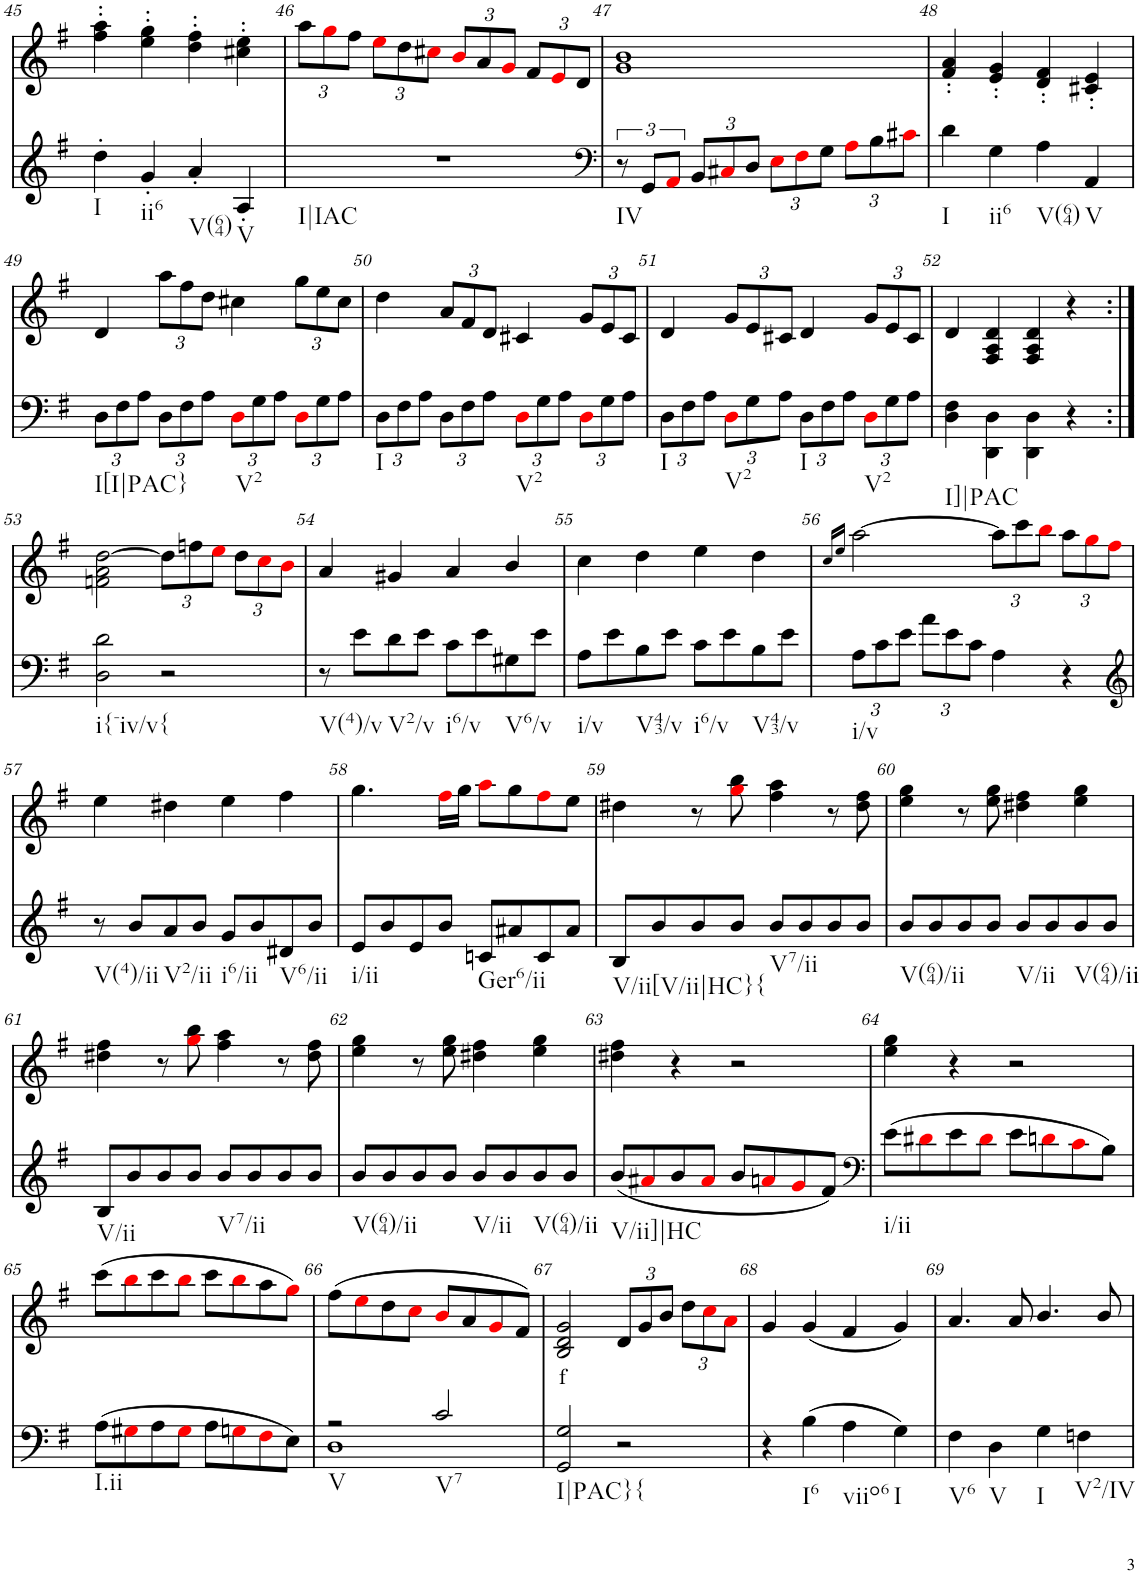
**kern	**kern	**text
*part2	*part1	*part1
*staff2	*staff1	*staff1
*I"piano	*I"piano	*
*I'Pno	*I'Pno	*
!!LO:PB:g=z
*clefG2	*clefG2	*
*k[f#]	*k[f#]	*
*G:	*G:	*
*M2/2	*M2/2	*
*met(c|)	*met(c|)	*
=45	=45	=45
!LO:TX:b:t=I	!	!
4dd'\	4ff#\' 4aa\'	.
!LO:TX:b:t=ii6	!	!
4g'/	4ee\' 4gg\'	.
!LO:TX:b:t=V(64)	!	!
4a'/	4dd\' 4ff#\'	.
!LO:TX:b:t=V	!	!
4A'/	4cc#X\' 4ee\'	.
=46	=46	=46
*	*Xbrackettup	*
!LO:TX:b:t=I|IAC	!	!
1r	12aa\L	.
.	12ggi\	.
.	12ff#\J	.
.	12eei\L	.
.	12dd\	.
.	12cc#Xi\J	.
.	12bi/L	.
.	12a/	.
.	12gi/J	.
.	12f#/L	.
.	12ei/	.
.	12d/J	.
=47	=47	=47
*clefF4	*	*
!LO:TX:b:t=IV	!	!
12r	1g 1b	.
12GG/L	.	.
12AAi/J	.	.
*Xbrackettup	*	*
12BB/L	.	.
12C#Xi/	.	.
12D/J	.	.
12Ei\L	.	.
12F#i\	.	.
12G\J	.	.
12Ai\L	.	.
12B\	.	.
12c#Xi\J	.	.
=48	=48	=48
!LO:TX:b:t=I	!	!
4d\	4f#/' 4a/'	.
!LO:TX:b:t=ii6	!	!
4G\	4e/' 4g/'	.
!LO:TX:b:t=V(64)	!	!
4A\	4d/' 4f#/'	.
!LO:TX:b:t=V	!	!
4AA/	4c#X/' 4e/'	.
!!LO:LB:g=z
=49	=49	=49
!LO:TX:b:t=I[I|PAC}	!	!
12D\L	4d/	.
12F#\	.	.
12A\J	.	.
12D\L	12aa\L	.
12F#\	12ff#\	.
12A\J	12dd\J	.
!LO:TX:b:t=V2	!	!
12Di\L	4cc#X\	.
12G\	.	.
12A\J	.	.
12Di\L	12gg\L	.
12G\	12ee\	.
12A\J	12cc#\J	.
=50	=50	=50
!LO:TX:b:t=I	!	!
12D\L	4dd\	.
12F#\	.	.
12A\J	.	.
12D\L	12a/L	.
12F#\	12f#/	.
12A\J	12d/J	.
!LO:TX:b:t=V2	!	!
12Di\L	4c#X/	.
12G\	.	.
12A\J	.	.
12Di\L	12g/L	.
12G\	12e/	.
12A\J	12c#/J	.
=51	=51	=51
!LO:TX:b:t=I	!	!
12D\L	4d/	.
12F#\	.	.
12A\J	.	.
!LO:TX:b:t=V2	!	!
12Di\L	12g/L	.
12G\	12e/	.
12A\J	12c#X/J	.
!LO:TX:b:t=I	!	!
12D\L	4d/	.
12F#\	.	.
12A\J	.	.
!LO:TX:b:t=V2	!	!
12Di\L	12g/L	.
12G\	12e/	.
12A\J	12c#/J	.
=52	=52	=52
!LO:TX:b:t=I]|PAC	!	!
4D\ 4F#\	4d/	.
4DD\ 4D\	4F#/ 4A/ 4d/	.
4DD\ 4D\	4F#/ 4A/ 4d/	.
4r	4r	.
!!LO:LB:g=z
=53:|!	=53:|!	=53:|!
!LO:TX:b:t=i{-iv/v{	!	!
!	!	!LO:LY:b
2D\ 2d\	2fn\ 2a\ [2dd\	f
2r	12dd\L]	.
!	!	!LO:LY:b
.	12ffn\	p
.	12eei\J	.
.	12dd\L	.
.	12cci\	.
.	12bi\J	.
=54	=54	=54
!LO:TX:b:t=V(4)/v	!	!
8r	4a/	.
8e\L	.	.
!LO:TX:b:t=V2/v	!	!
8d\	4g#X/	.
8e\J	.	.
!LO:TX:b:t=i6/v	!	!
8c\L	4a/	.
8e\	.	.
!LO:TX:b:t=V6/v	!	!
8G#X\	4b/	.
8e\J	.	.
=55	=55	=55
!LO:TX:b:t=i/v	!	!
8A\L	4cc\	.
8e\	.	.
!LO:TX:b:t=V43/v	!	!
8B\	4dd\	.
8e\J	.	.
!LO:TX:b:t=i6/v	!	!
8c\L	4ee\	.
8e\	.	.
!LO:TX:b:t=V43/v	!	!
8B\	4dd\	.
8e\J	.	.
=56	=56	=56
.	16qcc/LL	.
.	16qee/JJ	.
!LO:TX:b:t=i/v	!	!
!	!	!LO:LY:b
12A\L	[2aa\	f
12c\	.	.
12e\J	.	.
12a\L	.	.
12e\	.	.
12c\J	.	.
4A\	12aa\L]	.
!	!	!LO:LY:b
.	12ccc\	p
.	12bbi\J	.
4r	12aa\L	.
.	12ggi\	.
.	12ff#i\J	.
!!LO:LB:g=z
=57	=57	=57
*clefG2	*	*
!LO:TX:b:t=V(4)/ii	!	!
8r	4ee\	.
8b/L	.	.
!LO:TX:b:t=V2/ii	!	!
8a/	4dd#X\	.
8b/J	.	.
!LO:TX:b:t=i6/ii	!	!
8g/L	4ee\	.
8b/	.	.
!LO:TX:b:t=V6/ii	!	!
8d#X/	4ff#\	.
8b/J	.	.
=58	=58	=58
!LO:TX:b:t=i/ii	!	!
8e/L	4.gg\	.
8b/	.	.
8e/	.	.
8b/J	16ff#i\LL	.
.	16gg\JJ	.
!LO:TX:b:t=Ger6/ii	!	!
8cn/L	8aai\L	.
8a#X/	8gg\	.
8c/	8ff#i\	.
8a#/J	8ee\J	.
=59	=59	=59
!LO:TX:b:t=V/ii[V/ii|HC}{	!	!
8B/L	4dd#X\	.
8b/	.	.
8b/	8r	.
8b/J	8ggi\ 8bb\	.
!LO:TX:b:t=V7/ii	!	!
8b/L	4ff#\ 4aa\	.
8b/	.	.
8b/	8r	.
8b/J	8dd#\ 8ff#\	.
=60	=60	=60
!LO:TX:b:t=V(64)/ii	!	!
8b/L	4ee\ 4gg\	.
8b/	.	.
8b/	8r	.
8b/J	8ee\ 8gg\	.
!LO:TX:b:t=V/ii	!	!
8b/L	4dd#X\ 4ff#\	.
8b/	.	.
!LO:TX:b:t=V(64)/ii	!	!
8b/	4ee\ 4gg\	.
8b/J	.	.
!!LO:LB:g=z
=61	=61	=61
!LO:TX:b:t=V/ii	!	!
8B/L	4dd#X\ 4ff#\	.
8b/	.	.
8b/	8r	.
8b/J	8ggi\ 8bb\	.
!LO:TX:b:t=V7/ii	!	!
8b/L	4ff#\ 4aa\	.
8b/	.	.
8b/	8r	.
8b/J	8dd#\ 8ff#\	.
=62	=62	=62
!LO:TX:b:t=V(64)/ii	!	!
8b/L	4ee\ 4gg\	.
8b/	.	.
8b/	8r	.
8b/J	8ee\ 8gg\	.
!LO:TX:b:t=V/ii	!	!
8b/L	4dd#X\ 4ff#\	.
8b/	.	.
!LO:TX:b:t=V(64)/ii	!	!
8b/	4ee\ 4gg\	.
8b/J	.	.
=63	=63	=63
!LO:TX:b:t=V/ii]|HC	!	!
(8b/L	4dd#X\ 4ff#\	.
8a#Xi/	.	.
8b/	4r	.
8a#i/J	.	.
8b/L	2r	.
8ani/	.	.
8gi/	.	.
8f#/J)	.	.
=64	=64	=64
*clefF4	*	*
!LO:TX:b:t=i/ii	!	!
(8e\L	4ee\ 4gg\	.
8d#Xi\	.	.
8e\	4r	.
8d#i\J	.	.
8e\L	2r	.
8dni\	.	.
8ci\	.	.
8B\J)	.	.
!!LO:LB:g=z
=65	=65	=65
!LO:TX:b:t=I.ii	!	!
(8A\L	(8ccc\L	.
8G#Xi\	8bbi\	.
8A\	8ccc\	.
8G#i\J	8bbi\J	.
8A\L	8ccc\L	.
8Gni\	8bbi\	.
8F#i\	8aa\	.
8E\J)	8ggi\J)	.
=66	=66	=66
*^	*	*
!LO:TX:b:t=V	!	!	!
2r	1D	(8ff#\L	.
.	.	8eei\	.
.	.	8dd\	.
.	.	8cci\J	.
!LO:TX:b:t=V7	!	!	!
2c/	.	8bi/L	.
.	.	8a/	.
.	.	8gi/	.
.	.	8f#/J)	.
*v	*v	*	*
=67	=67	=67
!LO:TX:b:t=I|PAC}{	!	!
!	!	!LO:LY:b
2GG/ 2G/	2B/ 2d/ 2g/	f
2r	12d/L	.
.	12g/	.
.	12b/J	.
.	12dd\L	.
.	12cci\	.
.	12ai\J	.
=68	=68	=68
4r	4g/	.
!LO:TX:b:t=I6	!	!
!	!	!LO:LY:b
(4B\	(4g/	p
!LO:TX:b:t=viio6	!	!
4A\	4f#/	.
!LO:TX:b:t=I	!	!
4G\)	4g/)	.
=69	=69	=69
!LO:TX:b:t=V6	!	!
4F#\	4.a/	.
!LO:TX:b:t=V	!	!
4D\	.	.
.	8a/	.
!LO:TX:b:t=I	!	!
4G\	4.b/	.
!LO:TX:b:t=V2/IV	!	!
4Fn\	.	.
.	8b/	.
=	=	=
*-	*-	*-
